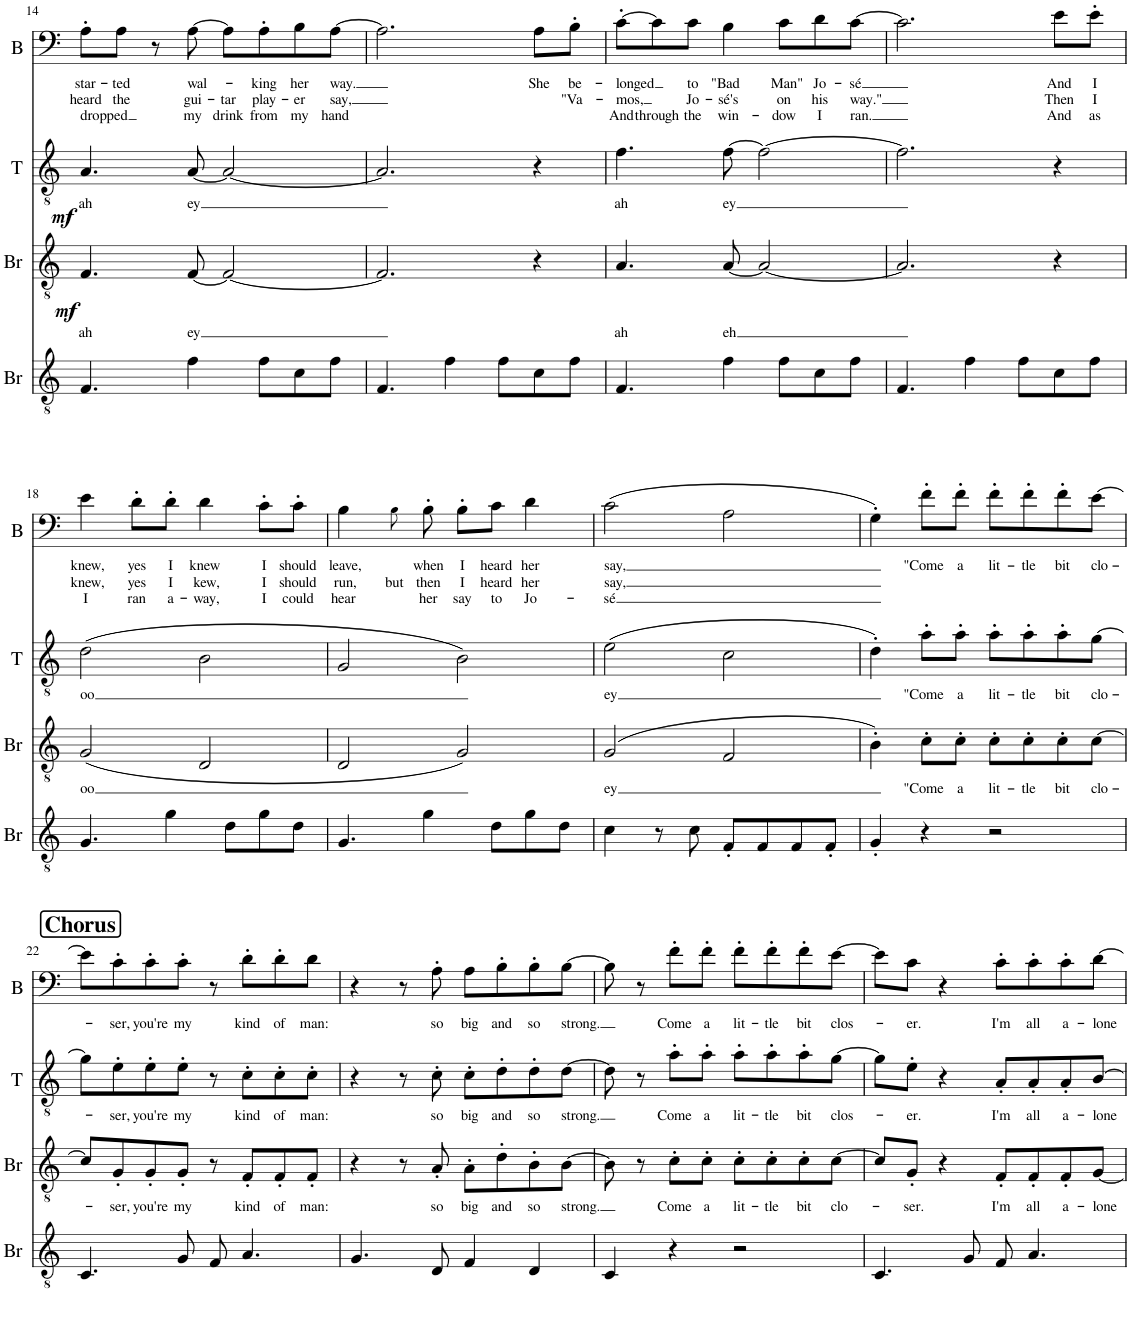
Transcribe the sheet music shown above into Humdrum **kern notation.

**kern	**kern	**text	**dynam	**kern	**text	**dynam	**kern	**text	**text	**text
*part4	*part3	*part3	*part3	*part2	*part2	*part2	*part1	*part1	*part1	*part1
*staff4	*staff3	*staff3	*staff3	*staff2	*staff2	*staff2	*staff1	*staff1	*staff1	*staff1
*I"Baritone 2	*I"Baritone 1	*	*	*I"Tenor	*	*	*I"Bass	*	*	*
*I'Br	*I'Br	*	*	*I'T	*	*	*I'B	*	*	*
!!LO:PB:g=z
*clefGv2	*clefGv2	*	*	*clefGv2	*	*	*clefF4	*	*	*
*k[]	*k[]	*	*	*k[]	*	*	*k[]	*	*	*
*M4/4	*M4/4	*	*	*M4/4	*	*	*M4/4	*	*	*
*met(c)	*met(c)	*	*	*met(c)	*	*	*met(c)	*	*	*
=14	=14	=14	=14	=14	=14	=14	=14	=14	=14	=14
!	!	!LO:LY:b	!LO:DY:b	!	!LO:LY:b	!LO:DY:b	!	!LO:LY:b	!LO:LY:b	!LO:LY:b
4.F/	4.F/	ah	mf	4.A/	ah	mf	8A'\L	star-	heard	dropped
!	!	!	!	!	!	!	!	!LO:LY:b	!LO:LY:b	!
.	.	.	.	.	.	.	8A\J	-ted	the	.
.	.	.	.	.	.	.	8r	.	.	.
!	!	!LO:LY:b	!	!	!LO:LY:b	!	!	!LO:LY:b	!LO:LY:b	!LO:LY:b
4f\	[8F/	ey	.	[8A/	ey	.	[8A\	wal-	gui-	my
!	!	!	!	!	!	!	!	!	!LO:LY:b	!LO:LY:b
.	2F/_	.	.	2A/_	.	.	8A\L]	.	-tar	drink
!	!	!	!	!	!	!	!	!LO:LY:b	!LO:LY:b	!LO:LY:b
8f\L	.	.	.	.	.	.	8A'\	-king	play-	from
!	!	!	!	!	!	!	!	!LO:LY:b	!LO:LY:b	!LO:LY:b
8c\	.	.	.	.	.	.	8B\	her	-er	my
!	!	!	!	!	!	!	!	!LO:LY:b	!LO:LY:b	!LO:LY:b
8f\J	.	.	.	.	.	.	[8A\J	way.	say,	hand
=15	=15	=15	=15	=15	=15	=15	=15	=15	=15	=15
4.F/	2.F/]	.	.	2.A/]	.	.	2.A\]	.	.	.
4f\	.	.	.	.	.	.	.	.	.	.
8f\L	.	.	.	.	.	.	.	.	.	.
!	!	!	!	!	!	!	!	!LO:LY:b	!	!
8c\	4r	.	.	4r	.	.	8A\L	She	.	.
!	!	!	!	!	!	!	!	!LO:LY:b	!LO:LY:b	!
8f\J	.	.	.	.	.	.	8B'\J	be-	"Va-	.
=16	=16	=16	=16	=16	=16	=16	=16	=16	=16	=16
!	!	!LO:LY:b	!	!	!LO:LY:b	!	!	!LO:LY:b	!LO:LY:b	!LO:LY:b
4.F/	4.A/	ah	.	4.f\	ah	.	[8c'\L	-longed	-mos,	And
!	!	!	!	!	!	!	!	!	!	!LO:LY:b
.	.	.	.	.	.	.	8c\]	.	.	through
!	!	!	!	!	!	!	!	!LO:LY:b	!LO:LY:b	!LO:LY:b
.	.	.	.	.	.	.	8c\J	to	Jo-	the
!	!	!LO:LY:b	!	!	!LO:LY:b	!	!	!LO:LY:b	!LO:LY:b	!LO:LY:b
4f\	[8A/	eh	.	[8f\	ey	.	4B\	"Bad	-sé's	win-
.	2A/_	.	.	2f\_	.	.	.	.	.	.
!	!	!	!	!	!	!	!	!LO:LY:b	!LO:LY:b	!LO:LY:b
8f\L	.	.	.	.	.	.	8c\L	Man"	on	-dow
!	!	!	!	!	!	!	!	!LO:LY:b	!LO:LY:b	!LO:LY:b
8c\	.	.	.	.	.	.	8d\	Jo-	his	I
!	!	!	!	!	!	!	!	!LO:LY:b	!LO:LY:b	!LO:LY:b
8f\J	.	.	.	.	.	.	[8c\J	-sé	way."	ran.
=17	=17	=17	=17	=17	=17	=17	=17	=17	=17	=17
4.F/	2.A/]	.	.	2.f\]	.	.	2.c\]	.	.	.
4f\	.	.	.	.	.	.	.	.	.	.
8f\L	.	.	.	.	.	.	.	.	.	.
!	!	!	!	!	!	!	!	!LO:LY:b	!LO:LY:b	!LO:LY:b
8c\	4r	.	.	4r	.	.	8e\L	And	Then	And
!	!	!	!	!	!	!	!	!LO:LY:b	!LO:LY:b	!LO:LY:b
8f\J	.	.	.	.	.	.	8e'\J	I	I	as
!!LO:LB:g=z
=18	=18	=18	=18	=18	=18	=18	=18	=18	=18	=18
!	!	!LO:LY:b	!	!	!LO:LY:b	!	!	!LO:LY:b	!LO:LY:b	!LO:LY:b
4.G/	(2G/	oo	.	(2d\	oo	.	4e\	knew,	knew,	I
!	!	!	!	!	!	!	!	!LO:LY:b	!LO:LY:b	!LO:LY:b
.	.	.	.	.	.	.	8d'\L	yes	yes	ran
!	!	!	!	!	!	!	!	!LO:LY:b	!LO:LY:b	!LO:LY:b
4g\	.	.	.	.	.	.	8d'\J	I	I	a-
!	!	!	!	!	!	!	!	!LO:LY:b	!LO:LY:b	!LO:LY:b
.	2D/	.	.	2B\	.	.	4d\	knew	kew,	-way,
8d\L	.	.	.	.	.	.	.	.	.	.
!	!	!	!	!	!	!	!	!LO:LY:b	!LO:LY:b	!LO:LY:b
8g\	.	.	.	.	.	.	8c'\L	I	I	I
!	!	!	!	!	!	!	!	!LO:LY:b	!LO:LY:b	!LO:LY:b
8d\J	.	.	.	.	.	.	8c'\J	should	should	could
=19	=19	=19	=19	=19	=19	=19	=19	=19	=19	=19
!	!	!	!	!	!	!	!	!LO:LY:b	!LO:LY:b	!LO:LY:b
4.G/	2D/	.	.	2G/	.	.	4B\	leave,	run,	hear
!	!	!	!	!	!	!	!	!	!LO:LY:b	!
.	.	.	.	.	.	.	8B\	.	but	.
!	!	!	!	!	!	!	!	!LO:LY:b	!LO:LY:b	!LO:LY:b
4g\	.	.	.	.	.	.	8B'\	when	then	her
!	!	!	!	!	!	!	!	!LO:LY:b	!LO:LY:b	!LO:LY:b
.	2G/)	.	.	2B\)	.	.	8B'\L	I	I	say
!	!	!	!	!	!	!	!	!LO:LY:b	!LO:LY:b	!LO:LY:b
8d\L	.	.	.	.	.	.	8c\J	heard	heard	to
!	!	!	!	!	!	!	!	!LO:LY:b	!LO:LY:b	!LO:LY:b
8g\	.	.	.	.	.	.	4d\	her	her	Jo-
8d\J	.	.	.	.	.	.	.	.	.	.
=20	=20	=20	=20	=20	=20	=20	=20	=20	=20	=20
!	!	!LO:LY:b	!	!	!LO:LY:b	!	!	!LO:LY:b	!LO:LY:b	!LO:LY:b
4c\	(2G/	ey	.	(2e\	ey	.	(2c\	say,	say,	-sé
8r	.	.	.	.	.	.	.	.	.	.
8c\	.	.	.	.	.	.	.	.	.	.
8F'/L	2F/	.	.	2c\	.	.	2A\	.	.	.
8F/	.	.	.	.	.	.	.	.	.	.
8F/	.	.	.	.	.	.	.	.	.	.
8F'/J	.	.	.	.	.	.	.	.	.	.
=21	=21	=21	=21	=21	=21	=21	=21	=21	=21	=21
4G'/	4B'\)	.	.	4d'\)	.	.	4G'\)	.	.	.
!	!	!LO:LY:b	!	!	!LO:LY:b	!	!	!LO:LY:b	!	!
4r	8c'\L	"Come	.	8a'\L	"Come	.	8f'\L	"Come	.	.
!	!	!LO:LY:b	!	!	!LO:LY:b	!	!	!LO:LY:b	!	!
.	8c'\J	a	.	8a'\J	a	.	8f'\J	a	.	.
!	!	!LO:LY:b	!	!	!LO:LY:b	!	!	!LO:LY:b	!	!
2r	8c'\L	lit-	.	8a'\L	lit-	.	8f'\L	lit-	.	.
!	!	!LO:LY:b	!	!	!LO:LY:b	!	!	!LO:LY:b	!	!
.	8c'\	-tle	.	8a'\	-tle	.	8f'\	-tle	.	.
!	!	!LO:LY:b	!	!	!LO:LY:b	!	!	!LO:LY:b	!	!
.	8c'\	bit	.	8a'\	bit	.	8f'\	bit	.	.
!	!	!LO:LY:b	!	!	!LO:LY:b	!	!	!LO:LY:b	!	!
.	[8c\J	clo-	.	[8g\J	clo-	.	[8e\J	clo-	.	.
!!LO:LB:g=z
!!LO:REH:place=s1:a:B:cj:fs=14:t=Chorus
=22	=22	=22	=22	=22	=22	=22	=22	=22	=22	=22
4.C/	8c/L]	.	.	8g\L]	.	.	8e\L]	.	.	.
!	!	!LO:LY:b	!	!	!LO:LY:b	!	!	!LO:LY:b	!	!
.	8G'/	-ser,	.	8e'\	-ser,	.	8c'\	-ser,	.	.
!	!	!LO:LY:b	!	!	!LO:LY:b	!	!	!LO:LY:b	!	!
.	8G'/	you're	.	8e'\	you're	.	8c'\	you're	.	.
!	!	!LO:LY:b	!	!	!LO:LY:b	!	!	!LO:LY:b	!	!
8G/	8G'/J	my	.	8e'\J	my	.	8c'\J	my	.	.
8F/	8r	.	.	8r	.	.	8r	.	.	.
!	!	!LO:LY:b	!	!	!LO:LY:b	!	!	!LO:LY:b	!	!
4.A/	8F'/L	kind	.	8c'\L	kind	.	8d'\L	kind	.	.
!	!	!LO:LY:b	!	!	!LO:LY:b	!	!	!LO:LY:b	!	!
.	8F'/	of	.	8c'\	of	.	8d'\	of	.	.
!	!	!LO:LY:b	!	!	!LO:LY:b	!	!	!LO:LY:b	!	!
.	8F'/J	man:	.	8c'\J	man:	.	8d\J	man:	.	.
=23	=23	=23	=23	=23	=23	=23	=23	=23	=23	=23
4.G/	4r	.	.	4r	.	.	4r	.	.	.
.	8r	.	.	8r	.	.	8r	.	.	.
!	!	!LO:LY:b	!	!	!LO:LY:b	!	!	!LO:LY:b	!	!
8D/	8A'/	so	.	8c'\	so	.	8A'\	so	.	.
!	!	!LO:LY:b	!	!	!LO:LY:b	!	!	!LO:LY:b	!	!
4F/	8A'\L	big	.	8c'\L	big	.	8A\L	big	.	.
!	!	!LO:LY:b	!	!	!LO:LY:b	!	!	!LO:LY:b	!	!
.	8d'\	and	.	8d'\	and	.	8B'\	and	.	.
!	!	!LO:LY:b	!	!	!LO:LY:b	!	!	!LO:LY:b	!	!
4D/	8B'\	so	.	8d'\	so	.	8B'\	so	.	.
!	!	!LO:LY:b	!	!	!LO:LY:b	!	!	!LO:LY:b	!	!
.	[8B\J	strong.	.	[8d\J	strong.	.	[8B\J	strong.	.	.
=24	=24	=24	=24	=24	=24	=24	=24	=24	=24	=24
4C/	8B\]	.	.	8d\]	.	.	8B\]	.	.	.
.	8r	.	.	8r	.	.	8r	.	.	.
!	!	!LO:LY:b	!	!	!LO:LY:b	!	!	!LO:LY:b	!	!
4r	8c'\L	Come	.	8a'\L	Come	.	8f'\L	Come	.	.
!	!	!LO:LY:b	!	!	!LO:LY:b	!	!	!LO:LY:b	!	!
.	8c'\J	a	.	8a'\J	a	.	8f'\J	a	.	.
!	!	!LO:LY:b	!	!	!LO:LY:b	!	!	!LO:LY:b	!	!
2r	8c'\L	lit-	.	8a'\L	lit-	.	8f'\L	lit-	.	.
!	!	!LO:LY:b	!	!	!LO:LY:b	!	!	!LO:LY:b	!	!
.	8c'\	-tle	.	8a'\	-tle	.	8f'\	-tle	.	.
!	!	!LO:LY:b	!	!	!LO:LY:b	!	!	!LO:LY:b	!	!
.	8c'\	bit	.	8a'\	bit	.	8f'\	bit	.	.
!	!	!LO:LY:b	!	!	!LO:LY:b	!	!	!LO:LY:b	!	!
.	[8c\J	clo-	.	[8g\J	clos-	.	[8e\J	clos-	.	.
=25	=25	=25	=25	=25	=25	=25	=25	=25	=25	=25
4.C/	8c/L]	.	.	8g\L]	.	.	8e\L]	.	.	.
!	!	!LO:LY:b	!	!	!LO:LY:b	!	!	!LO:LY:b	!	!
.	8G'/J	-ser.	.	8e'\J	-er.	.	8c\J	-er.	.	.
.	4r	.	.	4r	.	.	4r	.	.	.
8G/	.	.	.	.	.	.	.	.	.	.
!	!	!LO:LY:b	!	!	!LO:LY:b	!	!	!LO:LY:b	!	!
8F/	8F'/L	I'm	.	8A'/L	I'm	.	8c'\L	I'm	.	.
!	!	!LO:LY:b	!	!	!LO:LY:b	!	!	!LO:LY:b	!	!
4.A/	8F'/	all	.	8A'/	all	.	8c'\	all	.	.
!	!	!LO:LY:b	!	!	!LO:LY:b	!	!	!LO:LY:b	!	!
.	8F'/	a-	.	8A'/	a-	.	8c'\	a-	.	.
!	!	!LO:LY:b	!	!	!LO:LY:b	!	!	!LO:LY:b	!	!
.	[8G/J	-lone	.	[8B/J	-lone	.	[8d\J	-lone	.	.
=	=	=	=	=	=	=	=	=	=	=
*-	*-	*-	*-	*-	*-	*-	*-	*-	*-	*-
